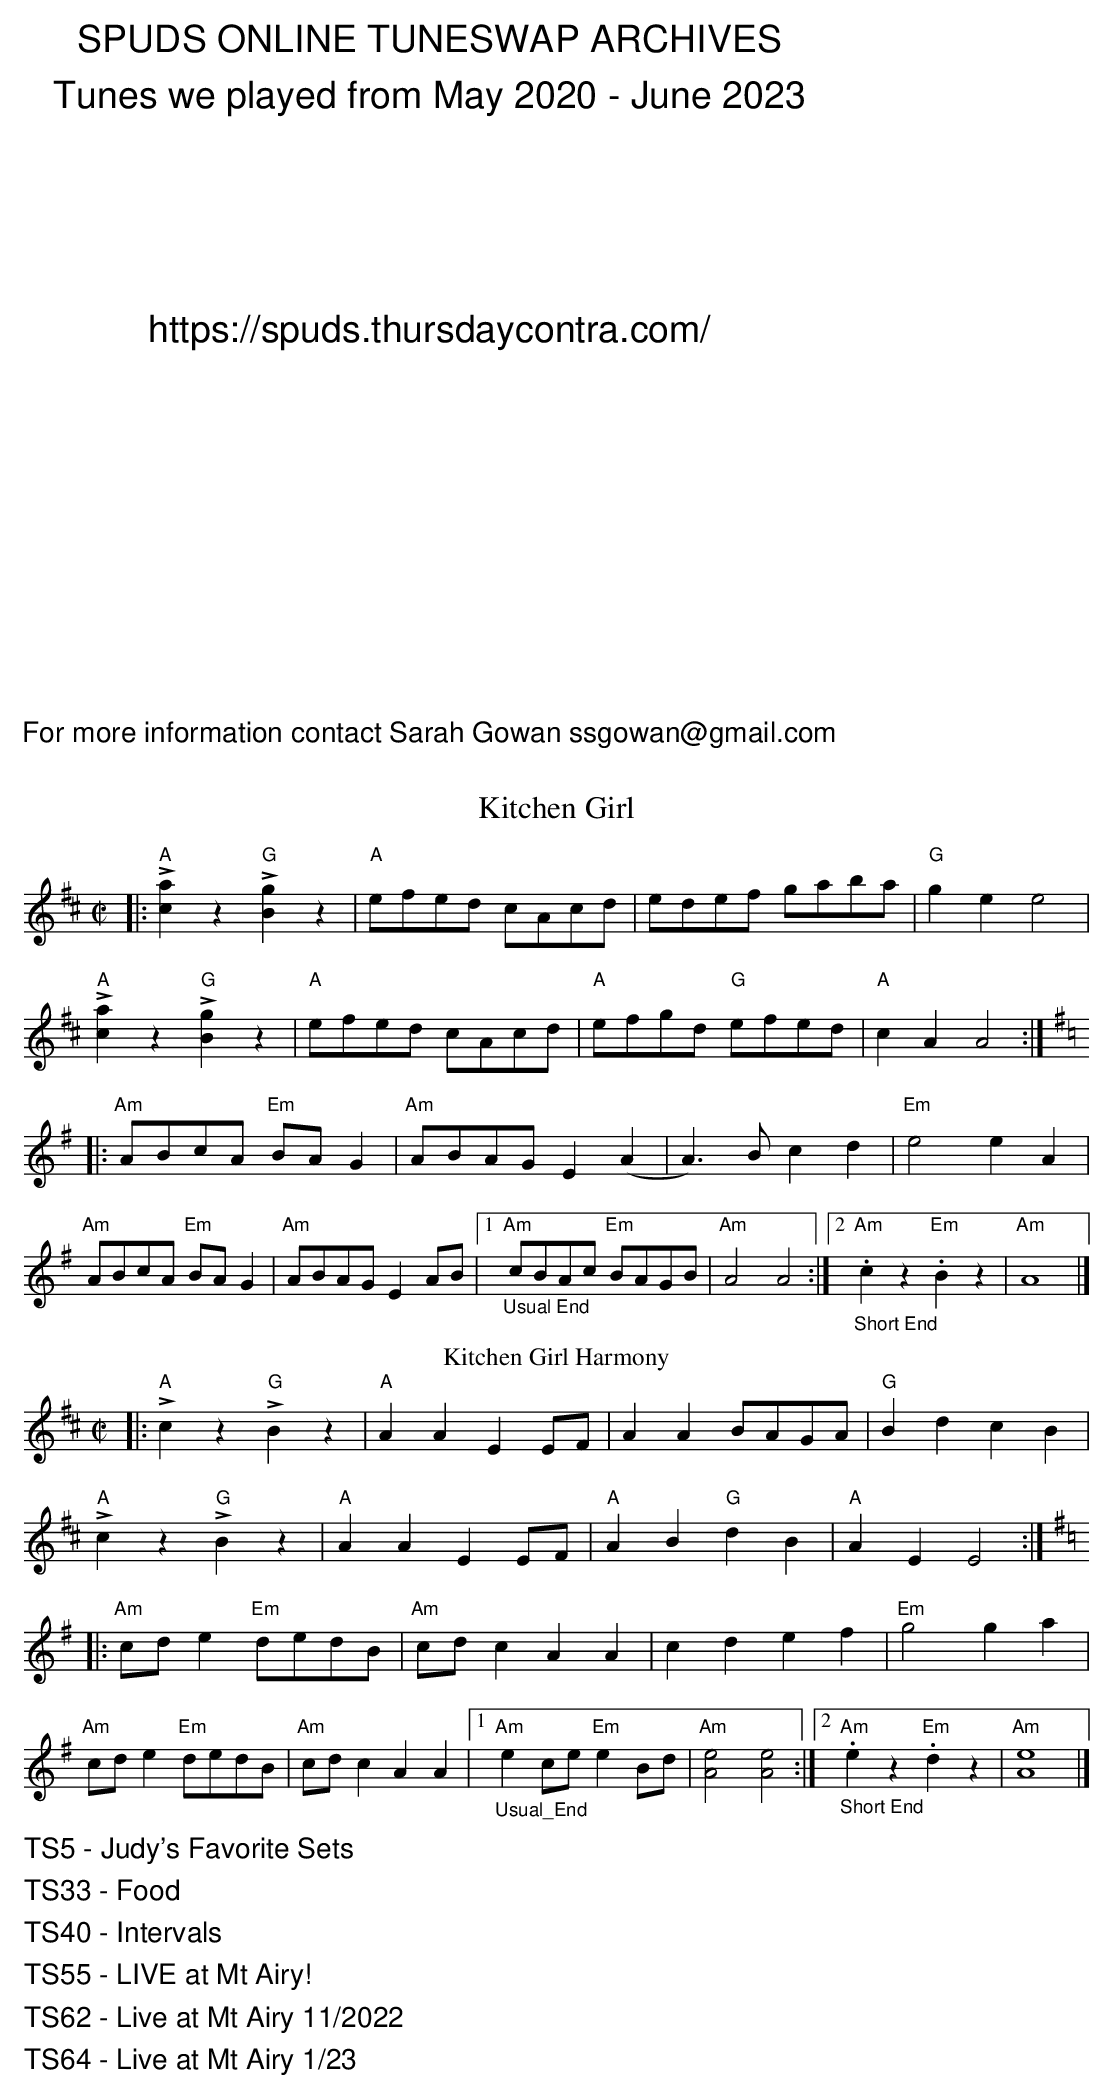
X:1
T:Kitchen Girl
M:C|
L:1/8
K:Amix
|:"A"L[a2c2]z2"G"L[g2B2]z2|"A"efed cAcd|edef gaba|"G"g2e2e4|
"A"L[a2c2]z2"G"L[g2B2]z2|"A"efed cAcd|"A"efgd "G"efed|"A"c2A2A4 :|
K:Ador
|:"Am"ABcA "Em"BAG2|"Am"ABAGE2(A2|A3)Bc2d2|"Em"e4e2A2 |
"Am"ABcA "Em"BAG2|"Am"ABAGE2AB|1"_Usual End""Am"cBAc "Em"BAGB|"Am"A4A4\
:|2"_Short End""Am".c2z2 "Em".B2z2|"Am"A8|]
T:Kitchen Girl Harmony
M:C|
L:1/8
K:Amix
|:"A"Lc2z2 "G"LB2z2|"A"A2A2E2EF|A2A2BAGA|"G"B2d2c2B2|
"A"Lc2z2 "G"LB2z2|"A"A2A2E2EF|"A"A2B2 "G"d2B2|"A"A2E2E4 :|
K:Ador
|:"Am"cde2 "Em"dedB|"Am"cdc2A2A2|c2d2e2f2|"Em"g4g2a2 |
"Am"cde2 "Em"dedB|"Am"cdc2A2A2|1"_Usual_End""Am"e2ce "Em"e2Bd|"Am"[e4A4][e4A4]\
:|2"_Short End""Am".e2z2 "Em".d2z2|"Am"[e8A8]|]
